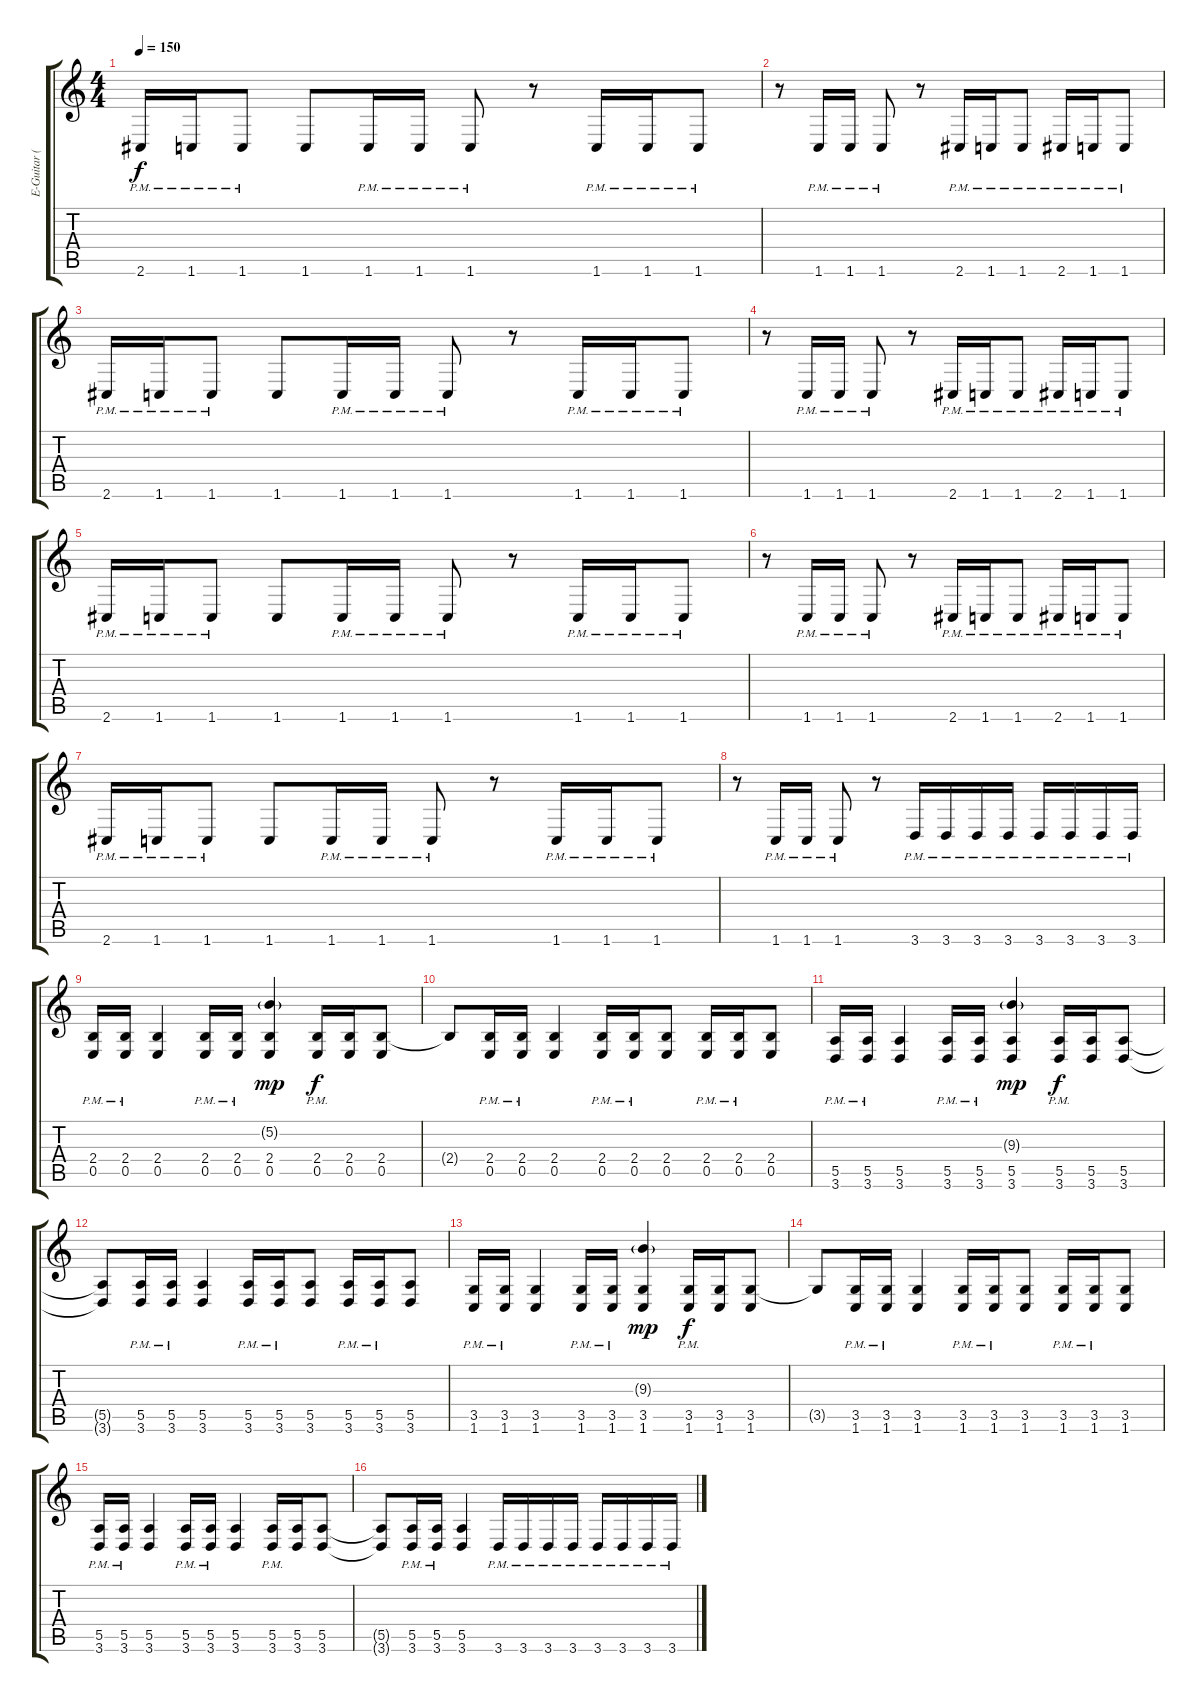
\track ("E-Guitar (6-String)" "E-Guitar (") {instrument distortionguitar}
\staff {score tabs}
\tuning (B3 Gb3 D3 A2 E2 B1) {hide}
\ts (4 4)
\tempo 150
\clef g2
\ks c
2.6{pm}.16{dy f} 1.6{pm}.16 1.6{pm}.8 1.6.8 1.6{pm}.16 1.6{pm}.16 1.6{pm}.8 r.8 1.6{pm}.16 1.6{pm}.16 1.6{pm}.8 |
r.8 1.6{pm}.16 1.6{pm}.16 1.6{pm}.8 r.8 2.6{pm}.16 1.6{pm}.16 1.6{pm}.8 2.6{pm}.16 1.6{pm}.16 1.6{pm}.8 |
2.6{pm}.16 1.6{pm}.16 1.6{pm}.8 1.6.8 1.6{pm}.16 1.6{pm}.16 1.6{pm}.8 r.8 1.6{pm}.16 1.6{pm}.16 1.6{pm}.8 |
r.8 1.6{pm}.16 1.6{pm}.16 1.6{pm}.8 r.8 2.6{pm}.16 1.6{pm}.16 1.6{pm}.8 2.6{pm}.16 1.6{pm}.16 1.6{pm}.8 |
2.6{pm}.16 1.6{pm}.16 1.6{pm}.8 1.6.8 1.6{pm}.16 1.6{pm}.16 1.6{pm}.8 r.8 1.6{pm}.16 1.6{pm}.16 1.6{pm}.8 |
r.8 1.6{pm}.16 1.6{pm}.16 1.6{pm}.8 r.8 2.6{pm}.16 1.6{pm}.16 1.6{pm}.8 2.6{pm}.16 1.6{pm}.16 1.6{pm}.8 |
2.6{pm}.16 1.6{pm}.16 1.6{pm}.8 1.6.8 1.6{pm}.16 1.6{pm}.16 1.6{pm}.8 r.8 1.6{pm}.16 1.6{pm}.16 1.6{pm}.8 |
r.8 1.6{pm}.16 1.6{pm}.16 1.6{pm}.8 r.8 3.6{pm}.16 3.6{pm}.16 3.6{pm}.16 3.6{pm}.16 3.6{pm}.16 3.6{pm}.16 3.6{pm}.16 3.6{pm}.16 |
(2.4 0.5{pm}).16 (2.4 0.5{pm}).16 (2.4 0.5).4 (2.4 0.5{pm}).16 (2.4 0.5{pm}).16 (5.2{g} 2.4 0.5).4{dy mp} (2.4 0.5{pm}).16{dy f} (2.4 0.5).16 (2.4 0.5).8 |
2.4{t}.8 (2.4 0.5{pm}).16 (2.4 0.5{pm}).16 (2.4 0.5).4 (2.4 0.5{pm}).16 (2.4 0.5{pm}).16 (2.4 0.5).8 (2.4 0.5{pm}).16 (2.4 0.5{pm}).16 (2.4 0.5).8 |
(5.5 3.6{pm}).16 (5.5 3.6{pm}).16 (5.5 3.6).4 (5.5 3.6{pm}).16 (5.5 3.6{pm}).16 (9.3{g} 5.5 3.6).4{dy mp} (5.5 3.6{pm}).16{dy f} (5.5 3.6).16 (5.5 3.6).8 |
(5.5{t} 3.6{t}).8 (5.5 3.6{pm}).16 (5.5 3.6{pm}).16 (5.5 3.6).4 (5.5 3.6{pm}).16 (5.5 3.6{pm}).16 (5.5 3.6).8 (5.5 3.6{pm}).16 (5.5 3.6{pm}).16 (5.5 3.6).8 |
(3.5 1.6{pm}).16 (3.5 1.6{pm}).16 (3.5 1.6).4 (3.5 1.6{pm}).16 (3.5 1.6{pm}).16 (9.3{g} 3.5 1.6).4{dy mp} (3.5 1.6{pm}).16{dy f} (3.5 1.6).16 (3.5 1.6).8 |
3.5{t}.8 (3.5 1.6{pm}).16 (3.5 1.6{pm}).16 (3.5 1.6).4 (3.5 1.6{pm}).16 (3.5 1.6{pm}).16 (3.5 1.6).8 (3.5 1.6{pm}).16 (3.5 1.6{pm}).16 (3.5 1.6).8 |
(5.5 3.6{pm}).16 (5.5 3.6{pm}).16 (5.5 3.6).4 (5.5 3.6{pm}).16 (5.5 3.6{pm}).16 (5.5 3.6).4 (5.5 3.6{pm}).16 (5.5 3.6).16 (5.5 3.6).8 |
(5.5{t} 3.6{t}).8 (5.5 3.6{pm}).16 (5.5 3.6{pm}).16 (5.5 3.6).4 3.6{pm}.16 3.6{pm}.16 3.6{pm}.16 3.6{pm}.16 3.6{pm}.16 3.6{pm}.16 3.6{pm}.16 3.6{pm}.16
